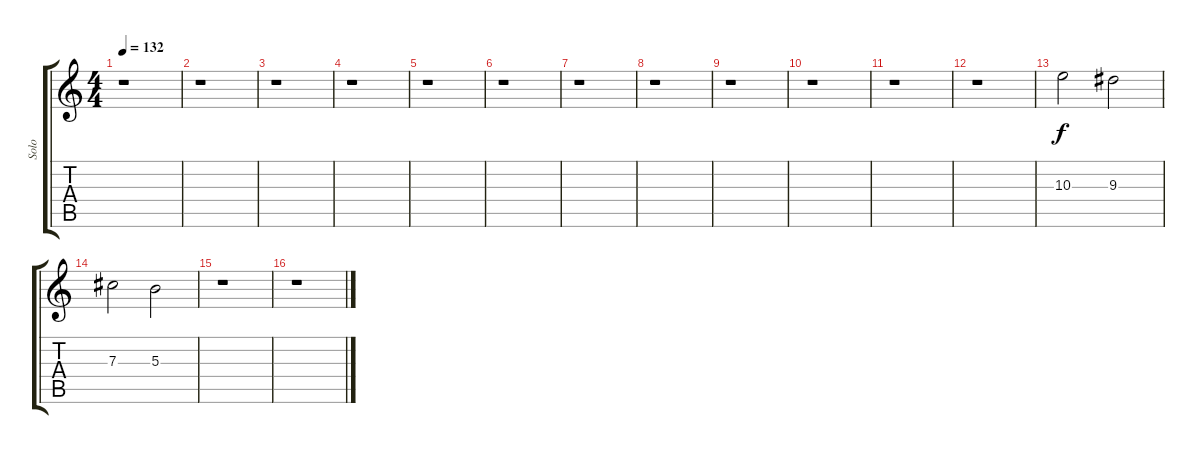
\track ("Solo" "Solo") {instrument distortionguitar}
\staff {score tabs}
\tuning (Eb4 Bb3 Gb3 Db3 Ab2 Eb2) {hide}
\ts (4 4)
\tempo 132
\clef g2
\ks c
r.1{dy f} |
r.1 |
r.1 |
r.1 |
r.1 |
r.1 |
r.1 |
r.1 |
r.1 |
r.1 |
r.1 |
r.1 |
10.3.2 9.3.2 |
7.3.2 5.3.2 |
r.1 |
r.1
